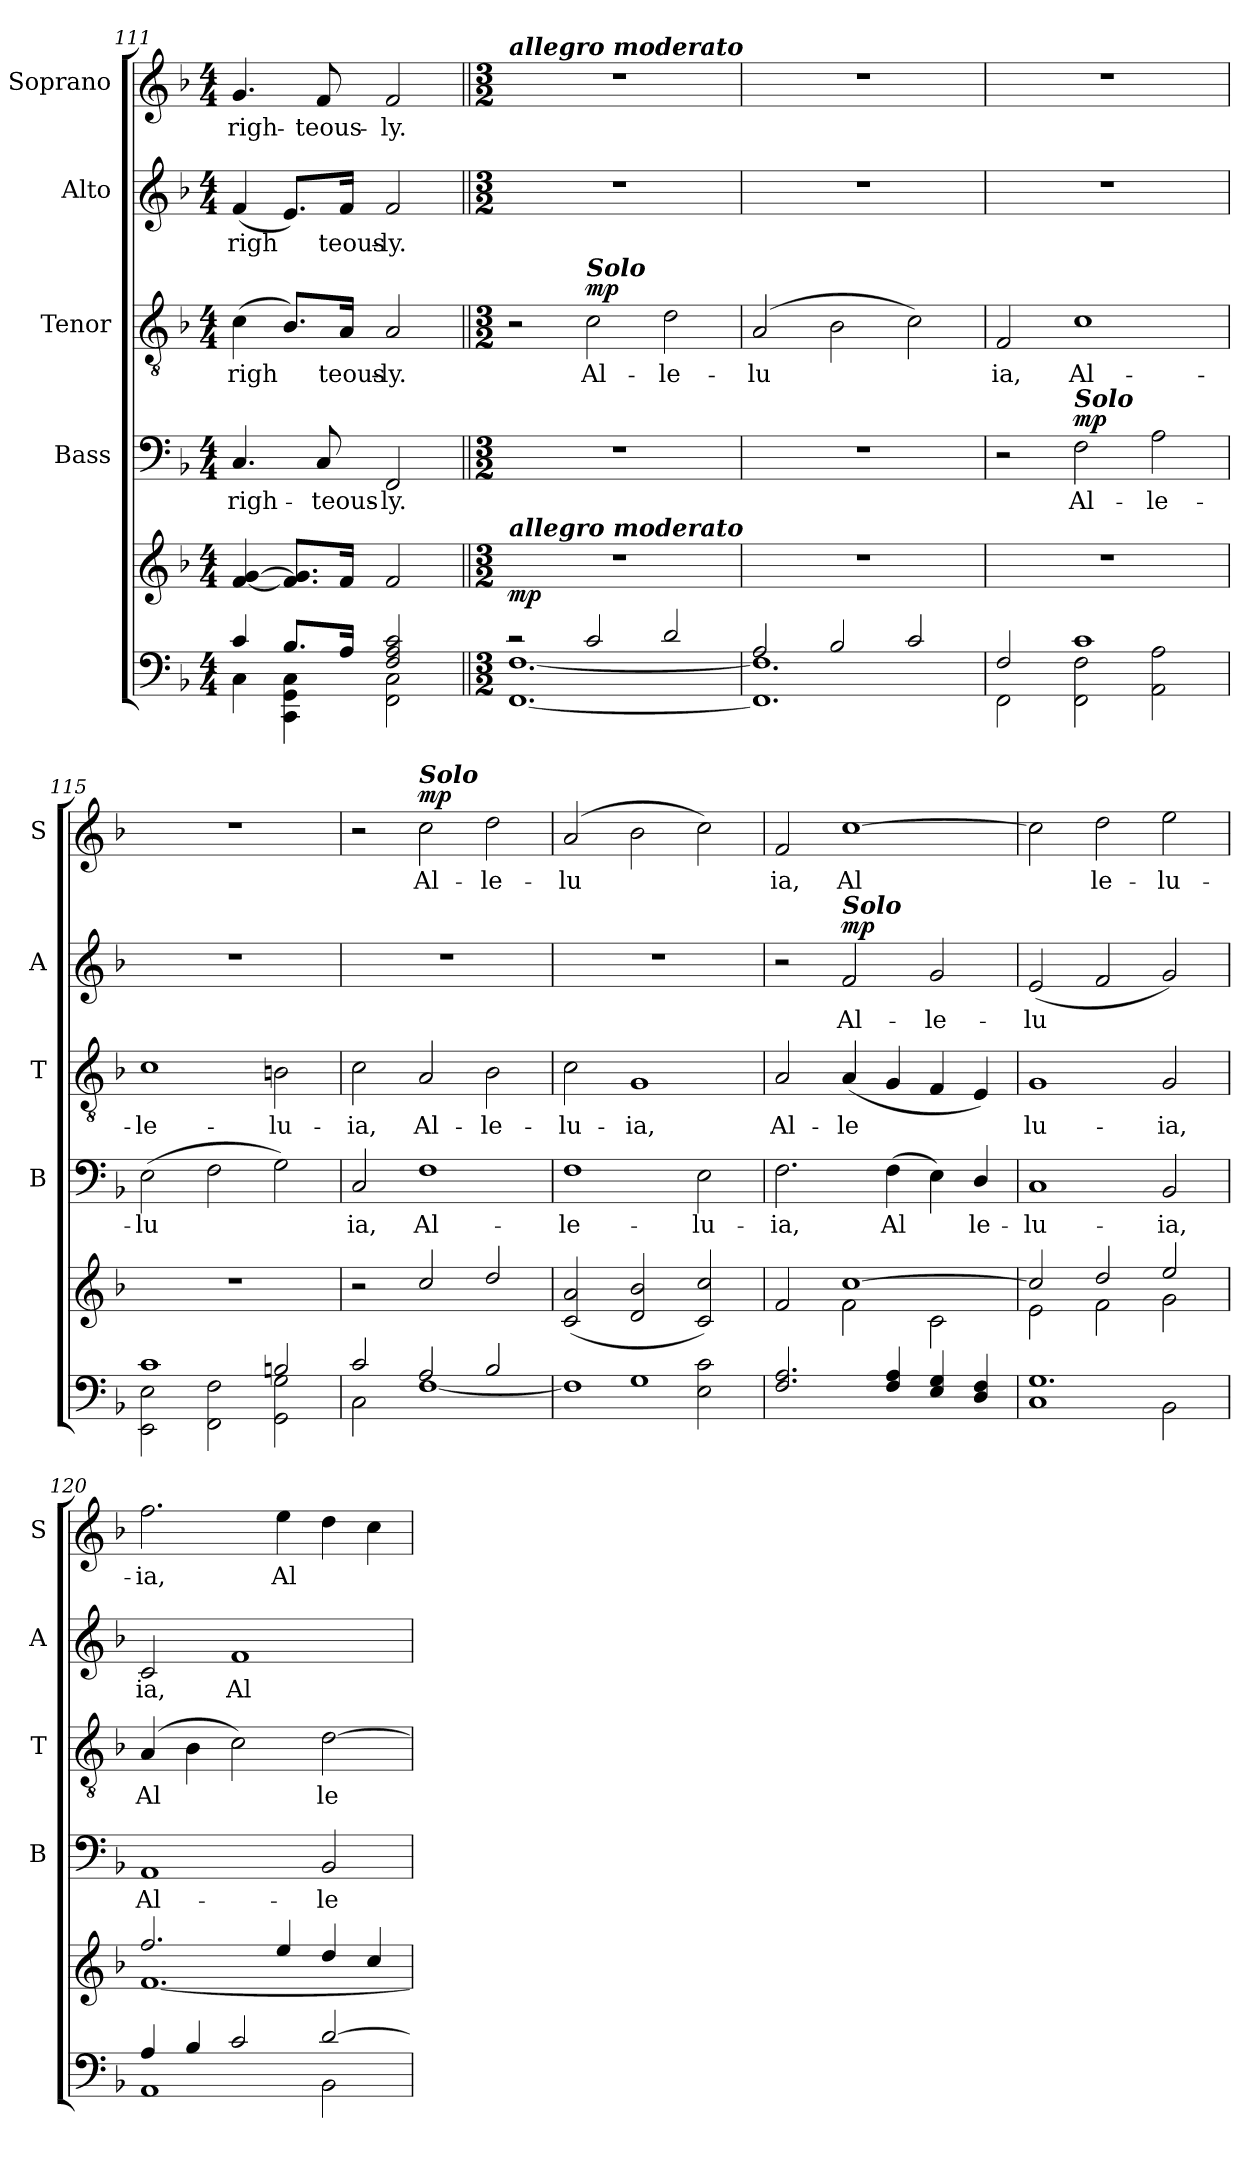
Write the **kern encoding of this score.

**kern	**kern	**dynam	**kern	**text	**dynam	**kern	**text	**dynam	**kern	**text	**dynam	**kern	**text	**dynam
*part6	*part5	*part5	*part4	*part4	*part4	*part3	*part3	*part3	*part2	*part2	*part2	*part1	*part1	*part1
*staff6	*staff5	*staff5	*staff4	*staff4	*staff4	*staff3	*staff3	*staff3	*staff2	*staff2	*staff2	*staff1	*staff1	*staff1
*	*	*	*I"Bass	*	*	*I"Tenor	*	*	*I"Alto	*	*	*I"Soprano	*	*
*	*	*	*I'B	*	*	*I'T	*	*	*I'A	*	*	*I'S	*	*
*clefF4	*clefG2	*	*clefF4	*	*	*clefGv2	*	*	*clefG2	*	*	*clefG2	*	*
*k[b-]	*k[b-]	*	*k[b-]	*	*	*k[b-]	*	*	*k[b-]	*	*	*k[b-]	*	*
*F:	*F:	*	*F:	*	*	*F:	*	*	*F:	*	*	*F:	*	*
*M4/4	*M4/4	*	*M4/4	*	*	*M4/4	*	*	*M4/4	*	*	*M4/4	*	*
=111	=111	=111	=111	=111	=111	=111	=111	=111	=111	=111	=111	=111	=111	=111
*^	*	*	*	*	*	*	*	*	*	*	*	*	*	*
!	!	!	!	!	!LO:LY:b	!	!	!LO:LY:b	!	!	!LO:LY:b	!	!	!LO:LY:b	!
4c/	4C\	[4f/ [4g/	.	4.C/	righ-	.	(<4c\	righ­	.	(<4f/	righ­	.	4.g/	righ-	.
8.B-/L	4CC\ 4GG\ 4C\	8.f/] 8.g/]L	.	.	.	.	8.B-/L)	.	.	8.e/L)	.	.	.	.	.
!	!	!	!	!	!LO:LY:b	!	!	!	!	!	!	!	!	!LO:LY:b	!
.	.	.	.	8C/	-teous-	.	.	.	.	.	.	.	8f/	-teous-	.
!	!	!	!	!	!	!	!	!LO:LY:b	!	!	!LO:LY:b	!	!	!	!
16A/Jk	.	16f/Jk	.	.	.	.	16A/Jk	teous-	.	16f/Jk	teous-	.	.	.	.
!	!	!	!	!	!LO:LY:b	!	!	!LO:LY:b	!	!	!LO:LY:b	!	!	!LO:LY:b	!
2F/ 2A/ 2c/	2FF\ 2C\	2f/	.	2FF/	-ly.	.	2A/	-ly.	.	2f/	-ly.	.	2f/	-ly.	.
=112||	=112||	=112||	=112||	=112||	=112||	=112||	=112||	=112||	=112||	=112||	=112||	=112||	=112||	=112||	=112||
*M3/2	*	*M3/2	*	*M3/2	*	*	*M3/2	*	*	*M3/2	*	*	*M3/2	*	*
!	!	!	!	!	!	!	!	!	!	!	!	!	!LO:TX:a:Bi:t=allegro moderato	!	!
!	!	!LO:TX:a:Bi:t=allegro moderato	!	!	!	!	!	!	!	!	!	!	!	!	!
!	!	!	!LO:DY:b	!	!	!	!	!	!	!	!	!	!	!	!
2rc	[<1.FF [<1.F	1.r	mp	1.r	.	.	2r	.	.	1.r	.	.	1.r	.	.
!	!	!	!	!	!	!	!LO:TX:a:Bi:t=Solo	!	!	!	!	!	!	!	!
!	!	!	!	!	!	!	!	!LO:LY:b	!LO:DY:b	!	!	!	!	!	!
2c/	.	.	.	.	.	.	2c\	Al-	mp	.	.	.	.	.	.
!	!	!	!	!	!	!	!	!LO:LY:b	!	!	!	!	!	!	!
2d/	.	.	.	.	.	.	2d\	-le-	.	.	.	.	.	.	.
=113	=113	=113	=113	=113	=113	=113	=113	=113	=113	=113	=113	=113	=113	=113	=113
!	!	!	!	!	!	!	!	!LO:LY:b	!	!	!	!	!	!	!
2A/	1.FF] 1.F]	1.r	.	1.r	.	.	(>2A/	-lu­	.	1.r	.	.	1.r	.	.
2B-/	.	.	.	.	.	.	2B-\	.	.	.	.	.	.	.	.
2c/	.	.	.	.	.	.	2c\)	.	.	.	.	.	.	.	.
=114	=114	=114	=114	=114	=114	=114	=114	=114	=114	=114	=114	=114	=114	=114	=114
!	!	!	!	!	!	!	!	!LO:LY:b	!	!	!	!	!	!	!
2F/	2FF\	1.r	.	2r	.	.	2F/	ia,	.	1.r	.	.	1.r	.	.
!	!	!	!	!LO:TX:a:Bi:t=Solo	!	!	!	!	!	!	!	!	!	!	!
!	!	!	!	!	!LO:LY:b	!LO:DY:b	!	!LO:LY:b	!	!	!	!	!	!	!
1c	2FF\ 2F\	.	.	2F\	Al-	mp	1c	Al-	.	.	.	.	.	.	.
!	!	!	!	!	!LO:LY:b	!	!	!	!	!	!	!	!	!	!
.	2AA\ 2A\	.	.	2A\	-le-	.	.	.	.	.	.	.	.	.	.
=115	=115	=115	=115	=115	=115	=115	=115	=115	=115	=115	=115	=115	=115	=115	=115
!	!	!	!	!	!LO:LY:b	!	!	!LO:LY:b	!	!	!	!	!	!	!
1c	2EE\ 2E\	1.r	.	(>2E\	-lu­	.	1c	-le-	.	1.r	.	.	1.r	.	.
.	2FF\ 2F\	.	.	2F\	.	.	.	.	.	.	.	.	.	.	.
!	!	!	!	!	!	!	!	!LO:LY:b	!	!	!	!	!	!	!
2Bn/	2GG\ 2G\	.	.	2G\)	.	.	2Bn\	-lu-	.	.	.	.	.	.	.
!!LO:PB:g=z
=116	=116	=116	=116	=116	=116	=116	=116	=116	=116	=116	=116	=116	=116	=116	=116
*	*	*^	*	*	*	*	*	*	*	*	*	*	*	*	*
!	!	!	!	!	!	!LO:LY:b	!	!	!LO:LY:b	!	!	!	!	!	!	!
2c/	2C\	2r	1ryy	.	2C/	ia,	.	2c\	-ia,	.	1.r	.	.	2r	.	.
!	!	!	!	!	!	!	!	!	!	!	!	!	!	!LO:TX:a:Bi:t=Solo	!	!
!	!	!	!	!	!	!LO:LY:b	!	!	!LO:LY:b	!	!	!	!	!	!LO:LY:b	!LO:DY:b
2A/	[<1F	2cc/	.	.	1F	Al-	.	2A/	Al-	.	.	.	.	2cc\	Al-	mp
!	!	!	!	!	!	!	!	!	!LO:LY:b	!	!	!	!	!	!LO:LY:b	!
2B-i/	.	2dd/	2ryy	.	.	.	.	2B-i\	-le-	.	.	.	.	2dd\	-le-	.
=117	=117	=117	=117	=117	=117	=117	=117	=117	=117	=117	=117	=117	=117	=117	=117	=117
!	!	!	!	!	!	!LO:LY:b	!	!	!LO:LY:b	!	!	!	!	!	!LO:LY:b	!
2ryy	1F]	(>2c/ 2a/	1ryy	.	1F	-le-	.	2c\	-lu-	.	1.r	.	.	(>2a/	-lu­	.
!	!	!	!	!	!	!	!	!	!LO:LY:b	!	!	!	!	!	!	!
1G	.	2d/ 2b-/	.	.	.	.	.	1G	-ia,	.	.	.	.	2b-\	.	.
!	!	!	!	!	!	!LO:LY:b	!	!	!	!	!	!	!	!	!	!
.	2E\ 2c\	2c/ 2cc/)	2ryy	.	2E\	-lu-	.	.	.	.	.	.	.	2cc\)	.	.
=118	=118	=118	=118	=118	=118	=118	=118	=118	=118	=118	=118	=118	=118	=118	=118	=118
!	!	!	!	!	!	!LO:LY:b	!	!	!LO:LY:b	!	!	!	!	!	!LO:LY:b	!
2.F/ 2.A/	1ryy	2f/	2ryy	.	2.F\	-ia,	.	2A/	Al-	.	2r	.	.	2f/	ia,	.
!	!	!	!	!	!	!	!	!	!	!	!LO:TX:a:Bi:t=Solo	!	!	!	!	!
!	!	!	!	!	!	!	!	!	!LO:LY:b	!	!	!LO:LY:b	!LO:DY:b	!	!LO:LY:b	!
.	.	[>1cc	2f\	.	.	.	.	(<4A/	-le­	.	2f/	Al-	mp	[1cc	Al­	.
!	!	!	!	!	!	!LO:LY:b	!	!	!	!	!	!	!	!	!	!
4F/ 4A/	.	.	.	.	(>4F\	Al­	.	4G/	.	.	.	.	.	.	.	.
!	!	!	!	!	!	!	!	!	!	!	!	!LO:LY:b	!	!	!	!
4E/ 4G/	2ryy	.	2c\	.	4E\)	.	.	4F/	.	.	2g/	-le-	.	.	.	.
!	!	!	!	!	!	!LO:LY:b	!	!	!	!	!	!	!	!	!	!
4D/ 4F/	.	.	.	.	4D/	le-	.	4E/)	.	.	.	.	.	.	.	.
=119	=119	=119	=119	=119	=119	=119	=119	=119	=119	=119	=119	=119	=119	=119	=119	=119
!	!	!	!	!	!	!LO:LY:b	!	!	!LO:LY:b	!	!	!LO:LY:b	!	!	!	!
1.G	1C	2cc/]	2e\	.	1C	-lu-	.	1G	lu-	.	(<2e/	-lu	.	2cc\]	.	.
!	!	!	!	!	!	!	!	!	!	!	!	!	!	!	!LO:LY:b	!
.	.	2dd/	2f\	.	.	.	.	.	.	.	2f/	.	.	2dd\	le-	.
!	!	!	!	!	!	!LO:LY:b	!	!	!LO:LY:b	!	!	!	!	!	!LO:LY:b	!
.	2BB-\	2ee/	2g\	.	2BB-/	-ia,	.	2G/	-ia,	.	2g/)	.	.	2ee\	-lu-	.
=120	=120	=120	=120	=120	=120	=120	=120	=120	=120	=120	=120	=120	=120	=120	=120	=120
!	!	!	!	!	!	!LO:LY:b	!	!	!LO:LY:b	!	!	!LO:LY:b	!	!	!LO:LY:b	!
4A/	1AA	2.ff/	[<1.f	.	1AA	Al-	.	(>4A/	Al­	.	2c/	ia,	.	2.ff\	-ia,	.
4B-/	.	.	.	.	.	.	.	4B-\	.	.	.	.	.	.	.	.
!	!	!	!	!	!	!	!	!	!	!	!	!LO:LY:b	!	!	!	!
2c/	.	.	.	.	.	.	.	2c\)	.	.	1f	Al-	.	.	.	.
!	!	!	!	!	!	!	!	!	!	!	!	!	!	!	!LO:LY:b	!
.	.	4ee/	.	.	.	.	.	.	.	.	.	.	.	4ee\	Al­	.
!	!	!	!	!	!	!LO:LY:b	!	!	!LO:LY:b	!	!	!	!	!	!	!
[>2d/	2BB-\	4dd/	.	.	2BB-/	-le-	.	[2d\	le­	.	.	.	.	4dd\	.	.
.	.	4cc/	.	.	.	.	.	.	.	.	.	.	.	4cc\	.	.
*v	*v	*	*	*	*	*	*	*	*	*	*	*	*	*	*	*
*	*v	*v	*	*	*	*	*	*	*	*	*	*	*	*	*
=	=	=	=	=	=	=	=	=	=	=	=	=	=	=
*-	*-	*-	*-	*-	*-	*-	*-	*-	*-	*-	*-	*-	*-	*-
